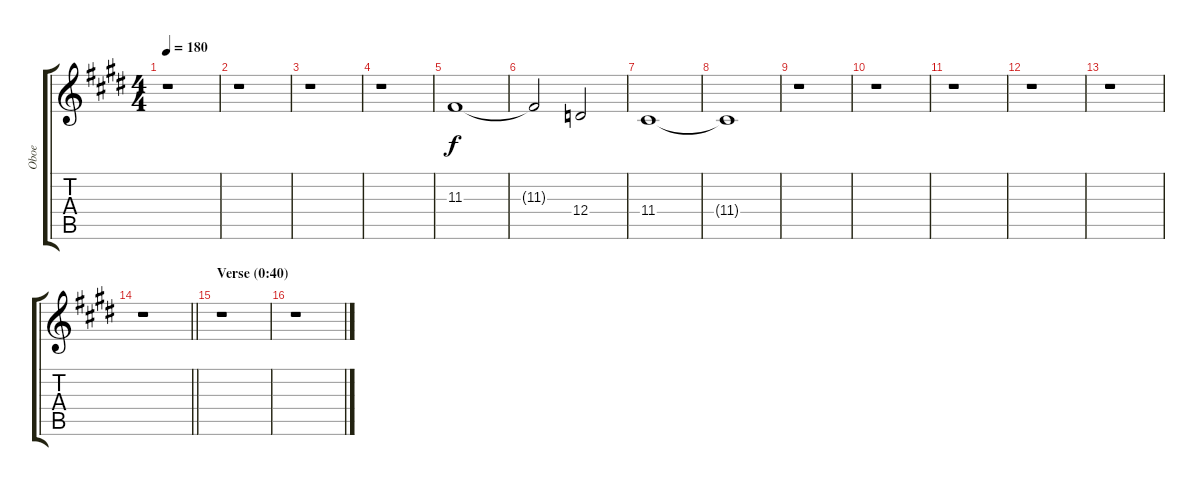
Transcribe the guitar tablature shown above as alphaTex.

\track ("Oboe" "Oboe") {instrument oboe}
\staff {score tabs}
\tuning (E4 B3 G3 D3 A2 E2) {hide}
\ts (4 4)
\tempo 180
\clef g2
\ks c#minor
r.1{dy f} |
r.1 |
r.1 |
r.1 |
11.3.1{volume 8} |
11.3{t}.2 12.4.2 |
11.4.1 |
11.4{t}.1{volume 0} |
r.1 |
r.1 |
r.1 |
r.1 |
r.1 |
\barLineRight lightlight
r.1 |
\section ("" "Verse (0:40)")
r.1 |
r.1
